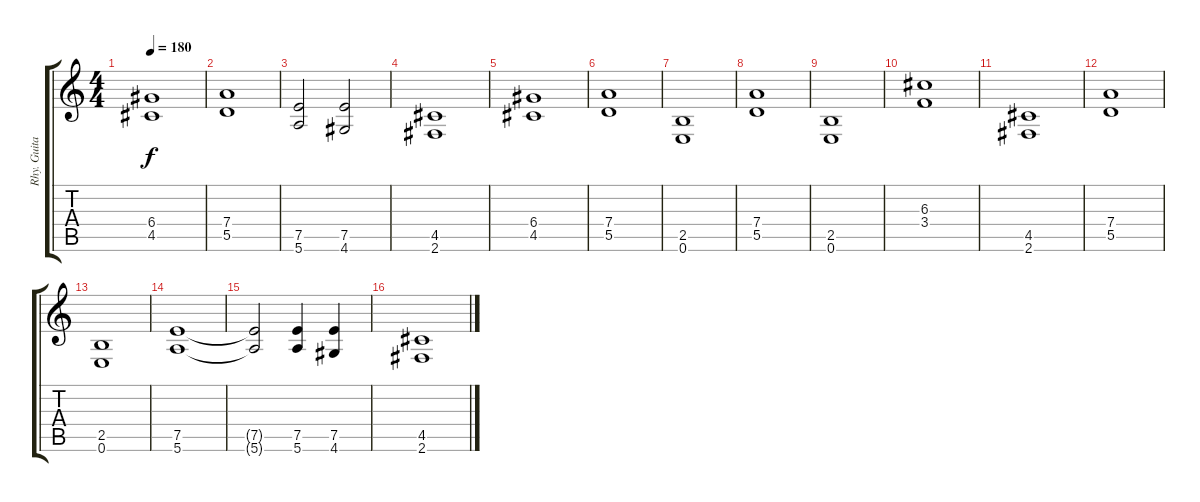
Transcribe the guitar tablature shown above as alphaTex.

\track ("Rhy. Guitar 2" "Rhy. Guita") {instrument distortionguitar}
\staff {score tabs}
\tuning (E4 B3 G3 D3 A2 E2) {hide}
\ts (4 4)
\tempo 180
\clef g2
\ks c
(6.4 4.5).1{dy f} |
(7.4 5.5).1 |
(7.5 5.6).2 (7.5 4.6).2 |
(4.5 2.6).1 |
(6.4 4.5).1 |
(7.4 5.5).1 |
(2.5 0.6).1 |
(7.4 5.5).1 |
(2.5 0.6).1 |
(6.3 3.4).1 |
(4.5 2.6).1 |
(7.4 5.5).1 |
(2.5 0.6).1 |
(7.5 5.6).1 |
(7.5{t} 5.6{t}).2 (7.5 5.6).4 (7.5 4.6).4 |
(4.5 2.6).1
